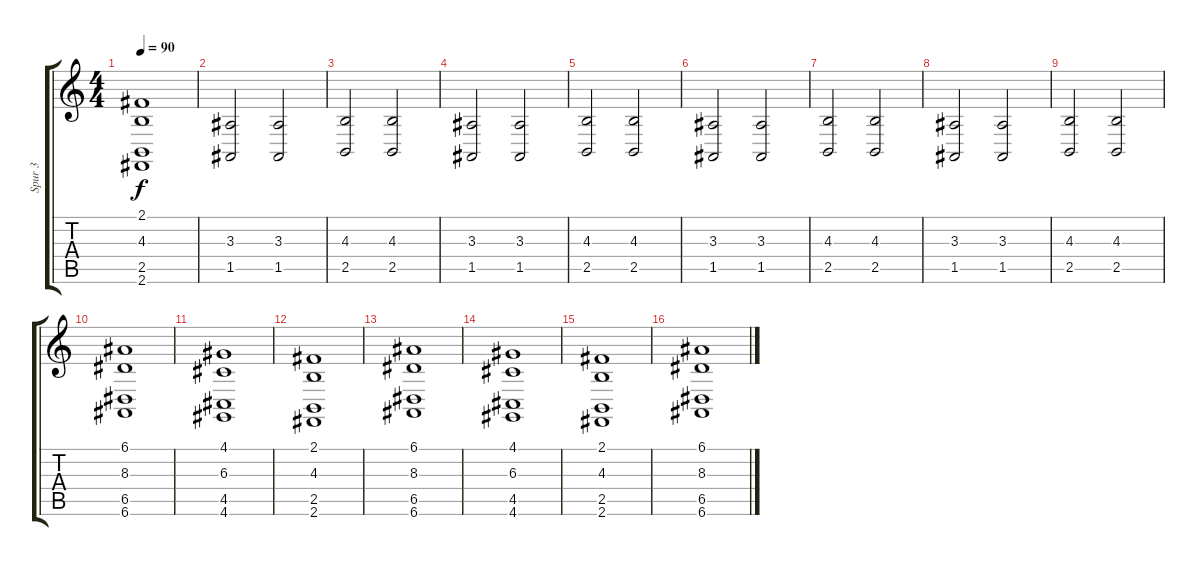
\track ("Spur 3" "Spur 3") {instrument tubularbells}
\staff {score tabs}
\tuning (E4 B3 G3 D3 A2 E2) {hide}
\ts (4 4)
\tempo 90
\clef g2
\ks c
(2.1 4.3 2.5 2.6).1{dy f} |
(3.3 1.5).2 (3.3 1.5).2 |
(4.3 2.5).2 (4.3 2.5).2 |
(3.3 1.5).2 (3.3 1.5).2 |
(4.3 2.5).2 (4.3 2.5).2 |
(3.3 1.5).2 (3.3 1.5).2 |
(4.3 2.5).2 (4.3 2.5).2 |
(3.3 1.5).2 (3.3 1.5).2 |
(4.3 2.5).2 (4.3 2.5).2 |
(6.1 8.3 6.5 6.6).1 |
(4.1 6.3 4.5 4.6).1 |
(2.1 4.3 2.5 2.6).1 |
(6.1 8.3 6.5 6.6).1 |
(4.1 6.3 4.5 4.6).1 |
(2.1 4.3 2.5 2.6).1 |
(6.1 8.3 6.5 6.6).1
